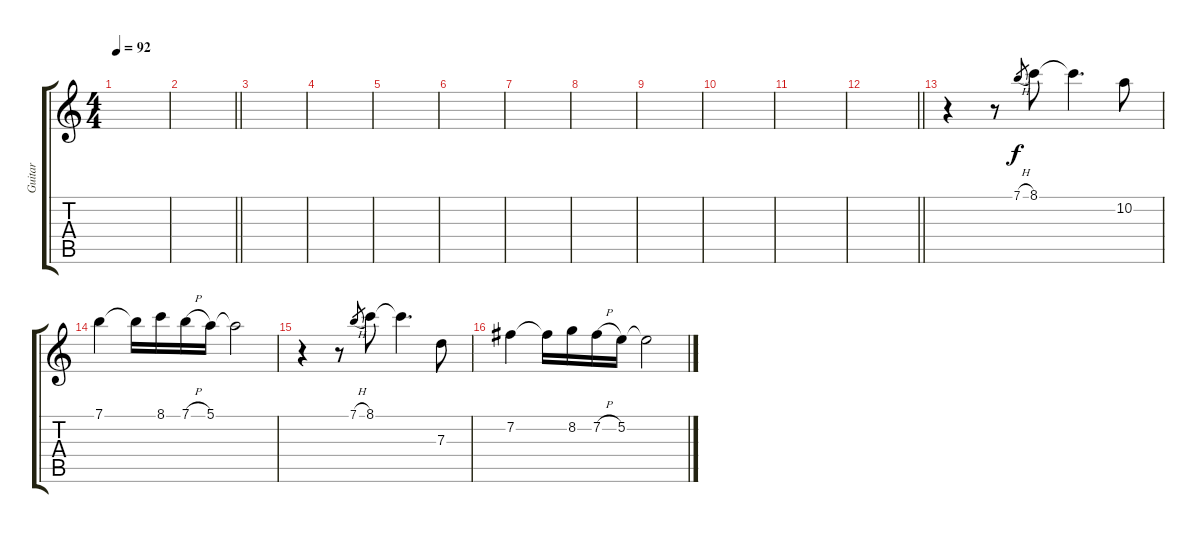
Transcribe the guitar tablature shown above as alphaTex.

\track ("Guitar" "Guitar") {instrument distortionguitar}
\staff {score tabs}
\tuning (E4 B3 G3 D3 A2 E2) {hide}
\ts (4 4)
\tempo 92
\clef g2
\ks c
|
\barLineRight lightlight
|
|
|
|
|
|
|
|
|
|
\barLineRight lightlight
|
r.4 r.8 7.1{h}.8{gr} 8.1.8 8.1{t}.4{d} 10.2.8 |
7.1.4 7.1{t}.16 8.1.16 7.1{h}.16 5.1.16 5.1{t}.2 |
r.4 r.8 7.1{h}.8{gr} 8.1.8 8.1{t}.4{d} 7.3.8 |
7.2.4 7.2{t}.16 8.2.16 7.2{h}.16 5.2.16 5.2{t}.2
